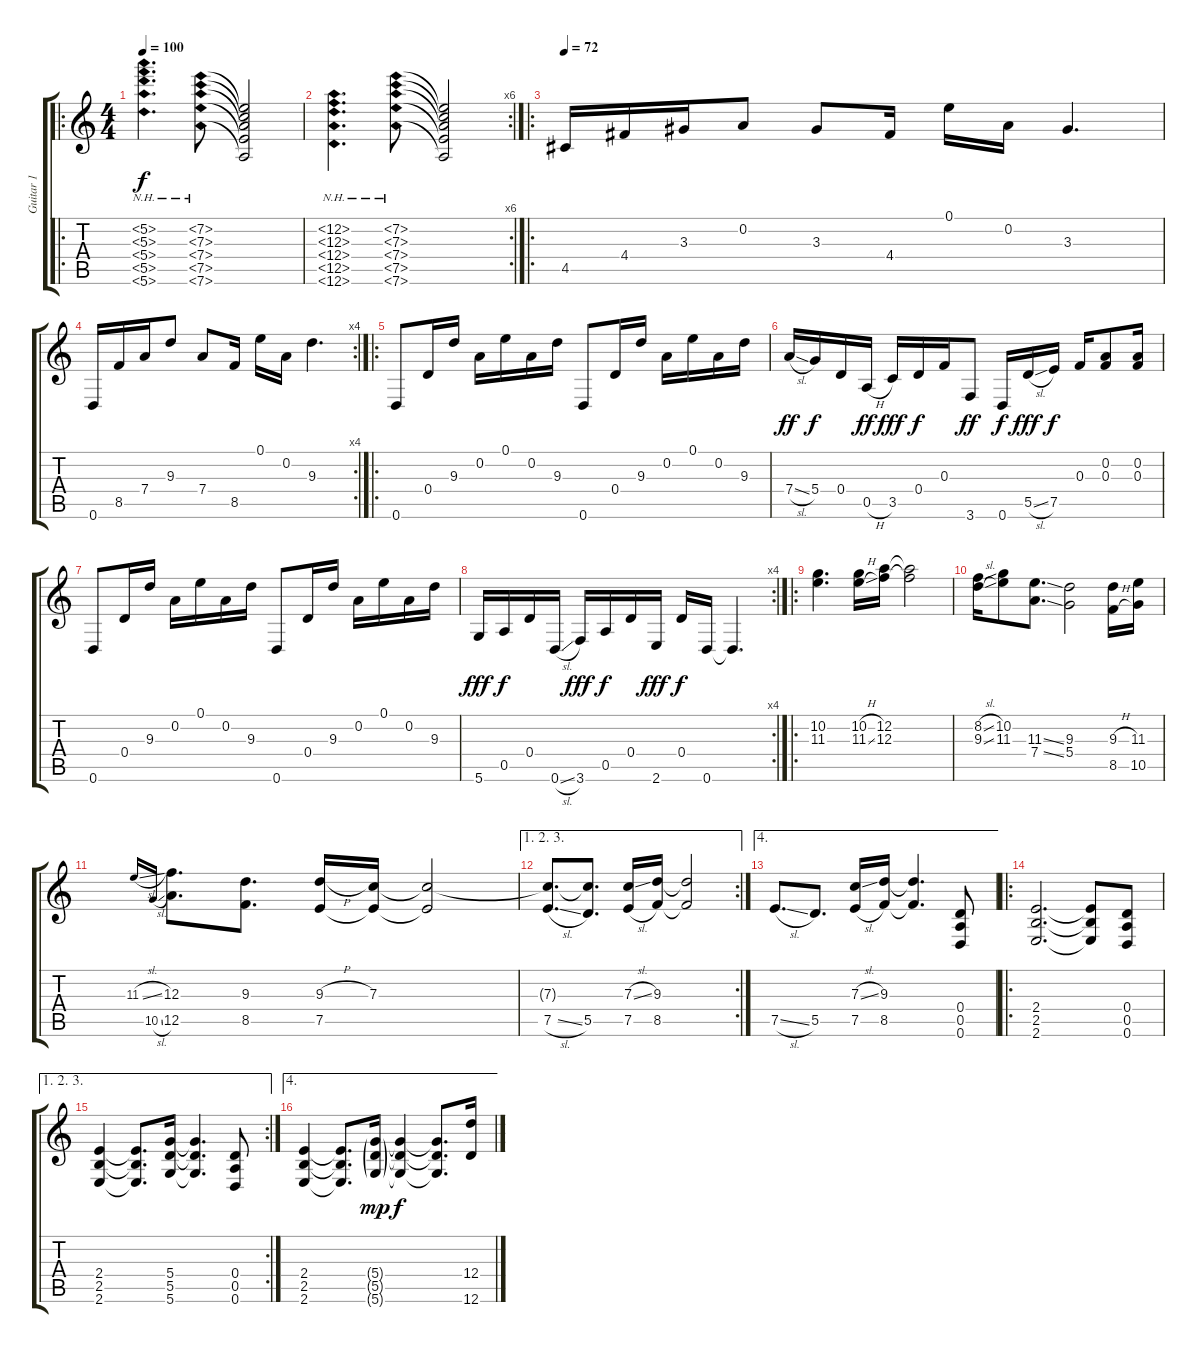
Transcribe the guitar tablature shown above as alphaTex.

\track ("Guitar 1" "Guitar 1") {instrument overdrivenguitar}
\staff {score tabs}
\tuning (E4 A3 F3 D3 A2 D2) {hide}
\ro
\ts (4 4)
\tempo 100
\clef g2
\ks c
(5.2{nh} 5.3{nh} 5.4{nh} 5.5{nh} 5.6{nh}).4{d dy f} (7.2{nh} 7.3{nh} 7.4{nh} 7.5{nh} 7.6{nh}).8 (7.2{t} 7.3{t} 7.4{t} 7.5{t} 7.6{t}).2 |
\rc 6
(12.2{nh} 12.3{nh} 12.4{nh} 12.5{nh} 12.6{nh}).4{d} (7.2{nh} 7.3{nh} 7.4{nh} 7.5{nh} 7.6{nh}).8 (7.2{t} 7.3{t} 7.4{t} 7.5{t} 7.6{t}).2 |
\ro
\tempo 72
4.5.16{volume 16 balance 10 instrument acousticguitarsteel} 4.4.16 3.3.16 0.2.8 3.3.8 4.4.16 0.1.16 0.2.16 3.3.4{d} |
\rc 4
0.6.16 8.5.16 7.4.16 9.3.8 7.4.8 8.5.16 0.1.16 0.2.16 9.3.4{d} |
\ro
0.6.8 0.4.16 9.3.16 0.2.16 0.1.16 0.2.16 9.3.16 0.6.8 0.4.16 9.3.16 0.2.16 0.1.16 0.2.16 9.3.16 |
7.4{sl}.16{dy ff} 5.4.16{dy f} 0.4.16 0.5{h}.16{dy ff} 3.5.16{dy fff} 0.4.16{dy f} 0.3.16 3.6.8{dy ff} 0.6.16{dy f} 5.5{sl}.16{dy fff} 7.5.16{dy f} 0.3.16 (0.2 0.3).8 (0.2 0.3).16 |
0.6.8 0.4.16 9.3.16 0.2.16 0.1.16 0.2.16 9.3.16 0.6.8 0.4.16 9.3.16 0.2.16 0.1.16 0.2.16 9.3.16 |
\rc 4
5.6.16{dy fff} 0.5.16{dy f} 0.4.16 0.6{sl}.16 3.6.16{dy fff} 0.5.16{dy f} 0.4.16 2.6.16{dy fff} 0.4.16{dy f} 0.6.16 0.6{t}.4{d} |
\ro
(10.2 11.3).4{d volume 13 balance 4 instrument distortionguitar} (10.2{h} 11.3{sl}).16 (12.2 12.3).16 (12.2{t} 12.3{t}).2 |
(8.2{sl} 9.3{sl}).16 (10.2 11.3).8 (11.3{ss} 7.4{ss}).8{d} (9.3 5.4).2 (9.3{h} 8.5{h}).16 (11.3 10.5).16 |
11.3{sl}.16{gr onbeat} 10.5{sl}.16{gr onbeat} (12.3 12.5).8{d} (9.3 8.5).8{d} (9.3{h} 7.5).16 (7.3 7.5{t}).16 (7.3{t} 7.5{t}).2 |
\ae (1 2 3)
\rc 2
(7.3{t} 7.5{sl}).8{d} (7.3{t} 5.5).8{d} (7.3{sl} 7.5{h}).16 (9.3 8.5).16 (9.3{t} 8.5{t}).2 |
\ae 4
7.5{sl}.8{d} 5.5.8{d} (7.3{sl} 7.5{h}).16 (9.3 8.5).16 (9.3{t} 8.5{t}).4{d} (0.4 0.5 0.6).8{instrument overdrivenguitar} |
\ro
(2.4 2.5 2.6).2{d} (2.4{t} 2.5{t} 2.6{t}).8 (0.4 0.5 0.6).8 |
\ae (1 2 3)
\rc 2
(2.4 2.5 2.6).4 (2.4{t} 2.5{t} 2.6{t}).8{d} (5.4 5.5 5.6).16 (5.4{t} 5.5{t} 5.6{t}).4{d} (0.4 0.5 0.6).8 |
\ae 4
(2.4 2.5 2.6).4{volume 14 balance 12 instrument overdrivenguitar} (2.4{t} 2.5{t} 2.6{t}).8{d} (5.4{g} 5.5{g} 5.6{g}).16{dy mp} (5.4{t} 5.5{t} 5.6{t}).4{dy f} (5.4{t} 5.5{t} 5.6{t}).8{d} (12.4 12.6).16
